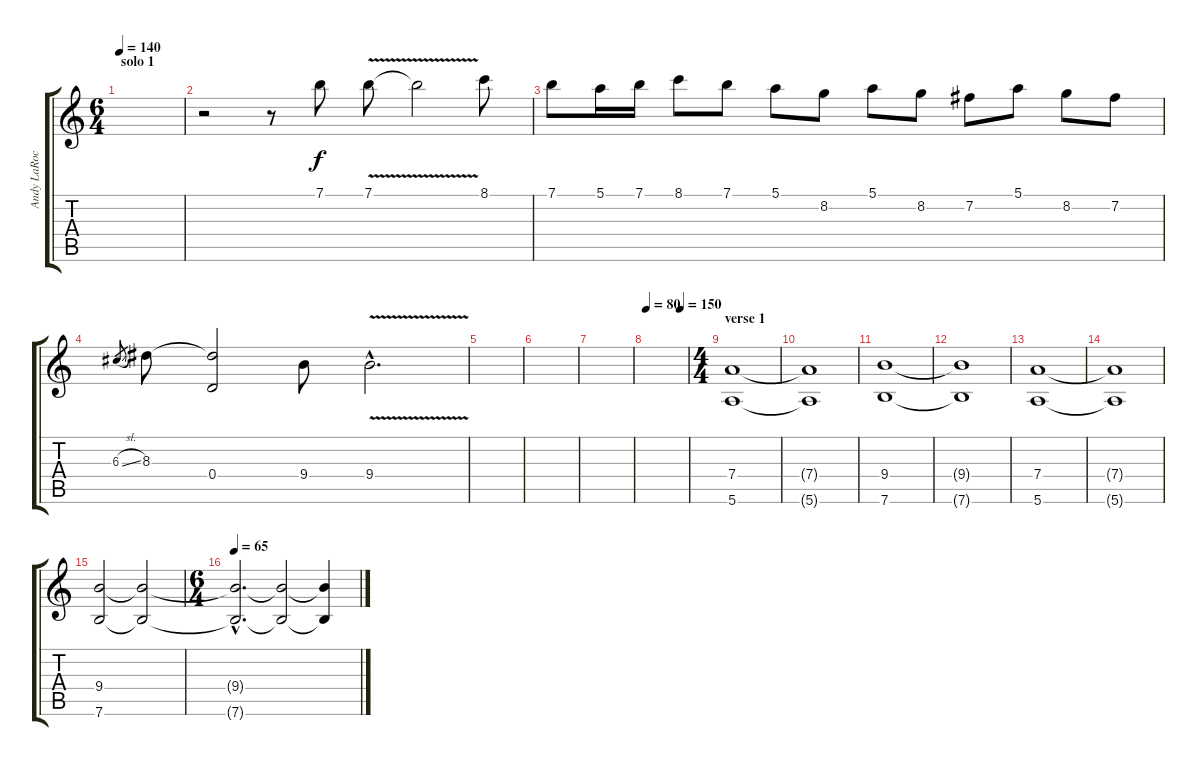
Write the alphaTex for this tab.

\track ("Andy LaRocque" "Andy LaRoc") {instrument distortionguitar}
\staff {score tabs}
\tuning (E4 B3 G3 D3 A2 E2) {hide}
\ts (6 4)
\section ("" "solo 1")
\tempo 140
\clef g2
\ks c
|
r.2{volume 14 instrument acousticguitarsteel} r.8 7.1.8 7.1{v}.8 7.1{t}.2 8.1.8 |
7.1.8 5.1.16 7.1.16 8.1.8 7.1.8 5.1.8 8.2.8 5.1.8 8.2.8 7.2.8 5.1.8 8.2.8 7.2.8 |
6.3{sl}.8{gr} 8.3.8 (8.3{t} 0.4).2 9.4.8 9.4{v hac}.2{d} |
|
|
|
\tempo 80
\tempo (150 0.8333333333333334)
|
\ts (4 4)
\section ("" "verse 1")
(7.4 5.6).1{volume 12 instrument distortionguitar} |
(7.4{t} 5.6{t}).1 |
(9.4 7.6).1 |
(9.4{t} 7.6{t}).1 |
(7.4 5.6).1 |
(7.4{t} 5.6{t}).1 |
(9.4 7.6).2 (9.4{t} 7.6{t}).2 |
\ts (6 4)
\tempo 65
(9.4{hac t} 7.6{hac t}).2{d} (9.4{t} 7.6{t}).2{volume 0} (9.4{t} 7.6{t}).4
